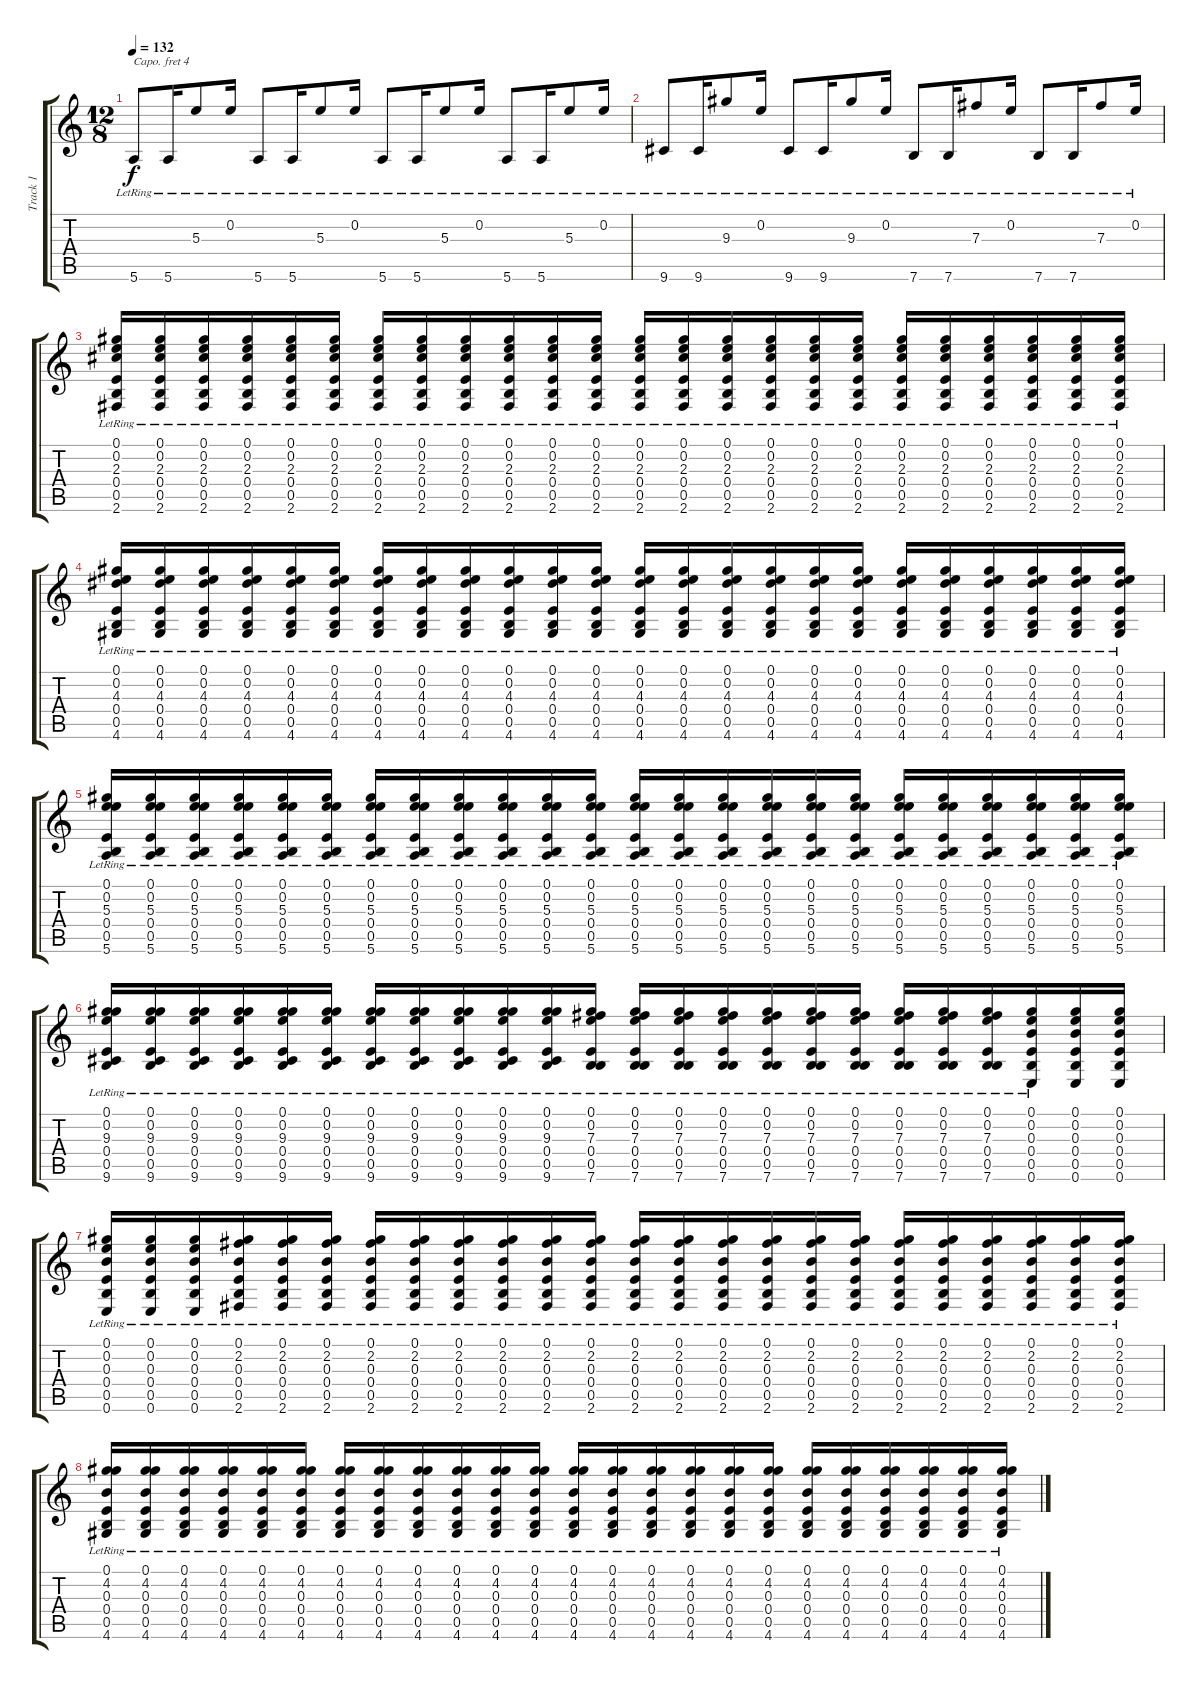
\track ("Track 1" "Track 1") {instrument acousticguitarsteel}
\staff {score tabs}
\capo 4
\tuning (E4 C4 G3 C3 G2 C2) {hide}
\ts (12 8)
\tempo 132
\clef g2
\ks c
5.6{lr}.8{dy f} 5.6{lr}.16 5.3{lr}.8 0.2{lr}.16 5.6{lr}.8 5.6{lr}.16 5.3{lr}.8 0.2{lr}.16 5.6{lr}.8 5.6{lr}.16 5.3{lr}.8 0.2{lr}.16 5.6{lr}.8 5.6{lr}.16 5.3{lr}.8 0.2{lr}.16 |
9.6{lr}.8 9.6{lr}.16 9.3{lr}.8 0.2{lr}.16 9.6{lr}.8 9.6{lr}.16 9.3{lr}.8 0.2{lr}.16 7.6{lr}.8 7.6{lr}.16 7.3{lr}.8 0.2{lr}.16 7.6{lr}.8 7.6{lr}.16 7.3{lr}.8 0.2{lr}.16 |
(0.1{lr} 0.2{lr} 2.3{lr} 0.4{lr} 0.5{lr} 2.6{lr}).16 (0.1{lr} 0.2{lr} 2.3{lr} 0.4{lr} 0.5{lr} 2.6{lr}).16 (0.1{lr} 0.2{lr} 2.3{lr} 0.4{lr} 0.5{lr} 2.6{lr}).16 (0.1{lr} 0.2{lr} 2.3{lr} 0.4{lr} 0.5{lr} 2.6{lr}).16 (0.1{lr} 0.2{lr} 2.3{lr} 0.4{lr} 0.5{lr} 2.6{lr}).16 (0.1{lr} 0.2{lr} 2.3{lr} 0.4{lr} 0.5{lr} 2.6{lr}).16 (0.1{lr} 0.2{lr} 2.3{lr} 0.4{lr} 0.5{lr} 2.6{lr}).16 (0.1{lr} 0.2{lr} 2.3{lr} 0.4{lr} 0.5{lr} 2.6{lr}).16 (0.1{lr} 0.2{lr} 2.3{lr} 0.4{lr} 0.5{lr} 2.6{lr}).16 (0.1{lr} 0.2{lr} 2.3{lr} 0.4{lr} 0.5{lr} 2.6{lr}).16 (0.1{lr} 0.2{lr} 2.3{lr} 0.4{lr} 0.5{lr} 2.6{lr}).16 (0.1{lr} 0.2{lr} 2.3{lr} 0.4{lr} 0.5{lr} 2.6{lr}).16 (0.1{lr} 0.2{lr} 2.3{lr} 0.4{lr} 0.5{lr} 2.6{lr}).16 (0.1{lr} 0.2{lr} 2.3{lr} 0.4{lr} 0.5{lr} 2.6{lr}).16 (0.1{lr} 0.2{lr} 2.3{lr} 0.4{lr} 0.5{lr} 2.6{lr}).16 (0.1{lr} 0.2{lr} 2.3{lr} 0.4{lr} 0.5{lr} 2.6{lr}).16 (0.1{lr} 0.2{lr} 2.3{lr} 0.4{lr} 0.5{lr} 2.6{lr}).16 (0.1{lr} 0.2{lr} 2.3{lr} 0.4{lr} 0.5{lr} 2.6{lr}).16 (0.1{lr} 0.2{lr} 2.3{lr} 0.4{lr} 0.5{lr} 2.6{lr}).16 (0.1{lr} 0.2{lr} 2.3{lr} 0.4{lr} 0.5{lr} 2.6{lr}).16 (0.1{lr} 0.2{lr} 2.3{lr} 0.4{lr} 0.5{lr} 2.6{lr}).16 (0.1{lr} 0.2{lr} 2.3{lr} 0.4{lr} 0.5{lr} 2.6{lr}).16 (0.1{lr} 0.2{lr} 2.3{lr} 0.4{lr} 0.5{lr} 2.6{lr}).16 (0.1{lr} 0.2{lr} 2.3{lr} 0.4{lr} 0.5{lr} 2.6{lr}).16 |
(0.1{lr} 0.2{lr} 4.3{lr} 0.4{lr} 0.5{lr} 4.6{lr}).16 (0.1{lr} 0.2{lr} 4.3{lr} 0.4{lr} 0.5{lr} 4.6{lr}).16 (0.1{lr} 0.2{lr} 4.3{lr} 0.4{lr} 0.5{lr} 4.6{lr}).16 (0.1{lr} 0.2{lr} 4.3{lr} 0.4{lr} 0.5{lr} 4.6{lr}).16 (0.1{lr} 0.2{lr} 4.3{lr} 0.4{lr} 0.5{lr} 4.6{lr}).16 (0.1{lr} 0.2{lr} 4.3{lr} 0.4{lr} 0.5{lr} 4.6{lr}).16 (0.1{lr} 0.2{lr} 4.3{lr} 0.4{lr} 0.5{lr} 4.6{lr}).16 (0.1{lr} 0.2{lr} 4.3{lr} 0.4{lr} 0.5{lr} 4.6{lr}).16 (0.1{lr} 0.2{lr} 4.3{lr} 0.4{lr} 0.5{lr} 4.6{lr}).16 (0.1{lr} 0.2{lr} 4.3{lr} 0.4{lr} 0.5{lr} 4.6{lr}).16 (0.1{lr} 0.2{lr} 4.3{lr} 0.4{lr} 0.5{lr} 4.6{lr}).16 (0.1{lr} 0.2{lr} 4.3{lr} 0.4{lr} 0.5{lr} 4.6{lr}).16 (0.1{lr} 0.2{lr} 4.3{lr} 0.4{lr} 0.5{lr} 4.6{lr}).16 (0.1{lr} 0.2{lr} 4.3{lr} 0.4{lr} 0.5{lr} 4.6{lr}).16 (0.1{lr} 0.2{lr} 4.3{lr} 0.4{lr} 0.5{lr} 4.6{lr}).16 (0.1{lr} 0.2{lr} 4.3{lr} 0.4{lr} 0.5{lr} 4.6{lr}).16 (0.1{lr} 0.2{lr} 4.3{lr} 0.4{lr} 0.5{lr} 4.6{lr}).16 (0.1{lr} 0.2{lr} 4.3{lr} 0.4{lr} 0.5{lr} 4.6{lr}).16 (0.1{lr} 0.2{lr} 4.3{lr} 0.4{lr} 0.5{lr} 4.6{lr}).16 (0.1{lr} 0.2{lr} 4.3{lr} 0.4{lr} 0.5{lr} 4.6{lr}).16 (0.1{lr} 0.2{lr} 4.3{lr} 0.4{lr} 0.5{lr} 4.6{lr}).16 (0.1{lr} 0.2{lr} 4.3{lr} 0.4{lr} 0.5{lr} 4.6{lr}).16 (0.1{lr} 0.2{lr} 4.3{lr} 0.4{lr} 0.5{lr} 4.6{lr}).16 (0.1{lr} 0.2{lr} 4.3{lr} 0.4{lr} 0.5{lr} 4.6{lr}).16 |
(0.1{lr} 0.2{lr} 5.3{lr} 0.4{lr} 0.5{lr} 5.6{lr}).16 (0.1{lr} 0.2{lr} 5.3{lr} 0.4{lr} 0.5{lr} 5.6{lr}).16 (0.1{lr} 0.2{lr} 5.3{lr} 0.4{lr} 0.5{lr} 5.6{lr}).16 (0.1{lr} 0.2{lr} 5.3{lr} 0.4{lr} 0.5{lr} 5.6{lr}).16 (0.1{lr} 0.2{lr} 5.3{lr} 0.4{lr} 0.5{lr} 5.6{lr}).16 (0.1{lr} 0.2{lr} 5.3{lr} 0.4{lr} 0.5{lr} 5.6{lr}).16 (0.1{lr} 0.2{lr} 5.3{lr} 0.4{lr} 0.5{lr} 5.6{lr}).16 (0.1{lr} 0.2{lr} 5.3{lr} 0.4{lr} 0.5{lr} 5.6{lr}).16 (0.1{lr} 0.2{lr} 5.3{lr} 0.4{lr} 0.5{lr} 5.6{lr}).16 (0.1{lr} 0.2{lr} 5.3{lr} 0.4{lr} 0.5{lr} 5.6{lr}).16 (0.1{lr} 0.2{lr} 5.3{lr} 0.4{lr} 0.5{lr} 5.6{lr}).16 (0.1{lr} 0.2{lr} 5.3{lr} 0.4{lr} 0.5{lr} 5.6{lr}).16 (0.1{lr} 0.2{lr} 5.3{lr} 0.4{lr} 0.5{lr} 5.6{lr}).16 (0.1{lr} 0.2{lr} 5.3{lr} 0.4{lr} 0.5{lr} 5.6{lr}).16 (0.1{lr} 0.2{lr} 5.3{lr} 0.4{lr} 0.5{lr} 5.6{lr}).16 (0.1{lr} 0.2{lr} 5.3{lr} 0.4{lr} 0.5{lr} 5.6{lr}).16 (0.1{lr} 0.2{lr} 5.3{lr} 0.4{lr} 0.5{lr} 5.6{lr}).16 (0.1{lr} 0.2{lr} 5.3{lr} 0.4{lr} 0.5{lr} 5.6{lr}).16 (0.1{lr} 0.2{lr} 5.3{lr} 0.4{lr} 0.5{lr} 5.6{lr}).16 (0.1{lr} 0.2{lr} 5.3{lr} 0.4{lr} 0.5{lr} 5.6{lr}).16 (0.1{lr} 0.2{lr} 5.3{lr} 0.4{lr} 0.5{lr} 5.6{lr}).16 (0.1{lr} 0.2{lr} 5.3{lr} 0.4{lr} 0.5{lr} 5.6{lr}).16 (0.1{lr} 0.2{lr} 5.3{lr} 0.4{lr} 0.5{lr} 5.6{lr}).16 (0.1{lr} 0.2{lr} 5.3{lr} 0.4{lr} 0.5{lr} 5.6{lr}).16 |
(0.1{lr} 0.2{lr} 9.3{lr} 0.4{lr} 0.5{lr} 9.6{lr}).16 (0.1{lr} 0.2{lr} 9.3{lr} 0.4{lr} 0.5{lr} 9.6{lr}).16 (0.1{lr} 0.2{lr} 9.3{lr} 0.4{lr} 0.5{lr} 9.6{lr}).16 (0.1{lr} 0.2{lr} 9.3{lr} 0.4{lr} 0.5{lr} 9.6{lr}).16 (0.1{lr} 0.2{lr} 9.3{lr} 0.4{lr} 0.5{lr} 9.6{lr}).16 (0.1{lr} 0.2{lr} 9.3{lr} 0.4{lr} 0.5{lr} 9.6{lr}).16 (0.1{lr} 0.2{lr} 9.3{lr} 0.4{lr} 0.5{lr} 9.6{lr}).16 (0.1{lr} 0.2{lr} 9.3{lr} 0.4{lr} 0.5{lr} 9.6{lr}).16 (0.1{lr} 0.2{lr} 9.3{lr} 0.4{lr} 0.5{lr} 9.6{lr}).16 (0.1{lr} 0.2{lr} 9.3{lr} 0.4{lr} 0.5{lr} 9.6{lr}).16 (0.1{lr} 0.2{lr} 9.3{lr} 0.4{lr} 0.5{lr} 9.6{lr}).16 (0.1{lr} 0.2{lr} 7.3{lr} 0.4{lr} 0.5{lr} 7.6{lr}).16 (0.1{lr} 0.2{lr} 7.3{lr} 0.4{lr} 0.5{lr} 7.6{lr}).16 (0.1{lr} 0.2{lr} 7.3{lr} 0.4{lr} 0.5{lr} 7.6{lr}).16 (0.1{lr} 0.2{lr} 7.3{lr} 0.4{lr} 0.5{lr} 7.6{lr}).16 (0.1{lr} 0.2{lr} 7.3{lr} 0.4{lr} 0.5{lr} 7.6{lr}).16 (0.1{lr} 0.2{lr} 7.3{lr} 0.4{lr} 0.5{lr} 7.6{lr}).16 (0.1{lr} 0.2{lr} 7.3{lr} 0.4{lr} 0.5{lr} 7.6{lr}).16 (0.1{lr} 0.2{lr} 7.3{lr} 0.4{lr} 0.5{lr} 7.6{lr}).16 (0.1{lr} 0.2{lr} 7.3{lr} 0.4{lr} 0.5{lr} 7.6{lr}).16 (0.1{lr} 0.2{lr} 7.3{lr} 0.4{lr} 0.5{lr} 7.6{lr}).16 (0.1{lr} 0.2{lr} 0.3{lr} 0.4{lr} 0.5{lr} 0.6{lr}).16 (0.1 0.2 0.3 0.4 0.5 0.6).16 (0.1 0.2 0.3 0.4 0.5 0.6).16 |
(0.1{lr} 0.2{lr} 0.3{lr} 0.4{lr} 0.5{lr} 0.6{lr}).16 (0.1{lr} 0.2{lr} 0.3{lr} 0.4{lr} 0.5{lr} 0.6{lr}).16 (0.1{lr} 0.2{lr} 0.3{lr} 0.4{lr} 0.5{lr} 0.6{lr}).16 (0.1{lr} 2.2{lr} 0.3{lr} 0.4{lr} 0.5{lr} 2.6{lr}).16 (0.1{lr} 2.2{lr} 0.3{lr} 0.4{lr} 0.5{lr} 2.6{lr}).16 (0.1{lr} 2.2{lr} 0.3{lr} 0.4{lr} 0.5{lr} 2.6{lr}).16 (0.1{lr} 2.2{lr} 0.3{lr} 0.4{lr} 0.5{lr} 2.6{lr}).16 (0.1{lr} 2.2{lr} 0.3{lr} 0.4{lr} 0.5{lr} 2.6{lr}).16 (0.1{lr} 2.2{lr} 0.3{lr} 0.4{lr} 0.5{lr} 2.6{lr}).16 (0.1{lr} 2.2{lr} 0.3{lr} 0.4{lr} 0.5{lr} 2.6{lr}).16 (0.1{lr} 2.2{lr} 0.3{lr} 0.4{lr} 0.5{lr} 2.6{lr}).16 (0.1{lr} 2.2{lr} 0.3{lr} 0.4{lr} 0.5{lr} 2.6{lr}).16 (0.1{lr} 2.2{lr} 0.3{lr} 0.4{lr} 0.5{lr} 2.6{lr}).16 (0.1{lr} 2.2{lr} 0.3{lr} 0.4{lr} 0.5{lr} 2.6{lr}).16 (0.1{lr} 2.2{lr} 0.3{lr} 0.4{lr} 0.5{lr} 2.6{lr}).16 (0.1{lr} 2.2{lr} 0.3{lr} 0.4{lr} 0.5{lr} 2.6{lr}).16 (0.1{lr} 2.2{lr} 0.3{lr} 0.4{lr} 0.5{lr} 2.6{lr}).16 (0.1{lr} 2.2{lr} 0.3{lr} 0.4{lr} 0.5{lr} 2.6{lr}).16 (0.1{lr} 2.2{lr} 0.3{lr} 0.4{lr} 0.5{lr} 2.6{lr}).16 (0.1{lr} 2.2{lr} 0.3{lr} 0.4{lr} 0.5{lr} 2.6{lr}).16 (0.1{lr} 2.2{lr} 0.3{lr} 0.4{lr} 0.5{lr} 2.6{lr}).16 (0.1{lr} 2.2{lr} 0.3{lr} 0.4{lr} 0.5{lr} 2.6{lr}).16 (0.1{lr} 2.2{lr} 0.3{lr} 0.4{lr} 0.5{lr} 2.6{lr}).16 (0.1{lr} 2.2{lr} 0.3{lr} 0.4{lr} 0.5{lr} 2.6{lr}).16 |
(0.1{lr} 4.2{lr} 0.3{lr} 0.4{lr} 0.5{lr} 4.6{lr}).16 (0.1{lr} 4.2{lr} 0.3{lr} 0.4{lr} 0.5{lr} 4.6{lr}).16 (0.1{lr} 4.2{lr} 0.3{lr} 0.4{lr} 0.5{lr} 4.6{lr}).16 (0.1{lr} 4.2{lr} 0.3{lr} 0.4{lr} 0.5{lr} 4.6{lr}).16 (0.1{lr} 4.2{lr} 0.3{lr} 0.4{lr} 0.5{lr} 4.6{lr}).16 (0.1{lr} 4.2{lr} 0.3{lr} 0.4{lr} 0.5{lr} 4.6{lr}).16 (0.1{lr} 4.2{lr} 0.3{lr} 0.4{lr} 0.5{lr} 4.6{lr}).16 (0.1{lr} 4.2{lr} 0.3{lr} 0.4{lr} 0.5{lr} 4.6{lr}).16 (0.1{lr} 4.2{lr} 0.3{lr} 0.4{lr} 0.5{lr} 4.6{lr}).16 (0.1{lr} 4.2{lr} 0.3{lr} 0.4{lr} 0.5{lr} 4.6{lr}).16 (0.1{lr} 4.2{lr} 0.3{lr} 0.4{lr} 0.5{lr} 4.6{lr}).16 (0.1{lr} 4.2{lr} 0.3{lr} 0.4{lr} 0.5{lr} 4.6{lr}).16 (0.1{lr} 4.2{lr} 0.3{lr} 0.4{lr} 0.5{lr} 4.6{lr}).16 (0.1{lr} 4.2{lr} 0.3{lr} 0.4{lr} 0.5{lr} 4.6{lr}).16 (0.1{lr} 4.2{lr} 0.3{lr} 0.4{lr} 0.5{lr} 4.6{lr}).16 (0.1{lr} 4.2{lr} 0.3{lr} 0.4{lr} 0.5{lr} 4.6{lr}).16 (0.1{lr} 4.2{lr} 0.3{lr} 0.4{lr} 0.5{lr} 4.6{lr}).16 (0.1{lr} 4.2{lr} 0.3{lr} 0.4{lr} 0.5{lr} 4.6{lr}).16 (0.1{lr} 4.2{lr} 0.3{lr} 0.4{lr} 0.5{lr} 4.6{lr}).16 (0.1{lr} 4.2{lr} 0.3{lr} 0.4{lr} 0.5{lr} 4.6{lr}).16 (0.1{lr} 4.2{lr} 0.3{lr} 0.4{lr} 0.5{lr} 4.6{lr}).16 (0.1{lr} 4.2{lr} 0.3{lr} 0.4{lr} 0.5{lr} 4.6{lr}).16 (0.1{lr} 4.2{lr} 0.3{lr} 0.4{lr} 0.5{lr} 4.6{lr}).16 (0.1{lr} 4.2{lr} 0.3{lr} 0.4{lr} 0.5{lr} 4.6{lr}).16
